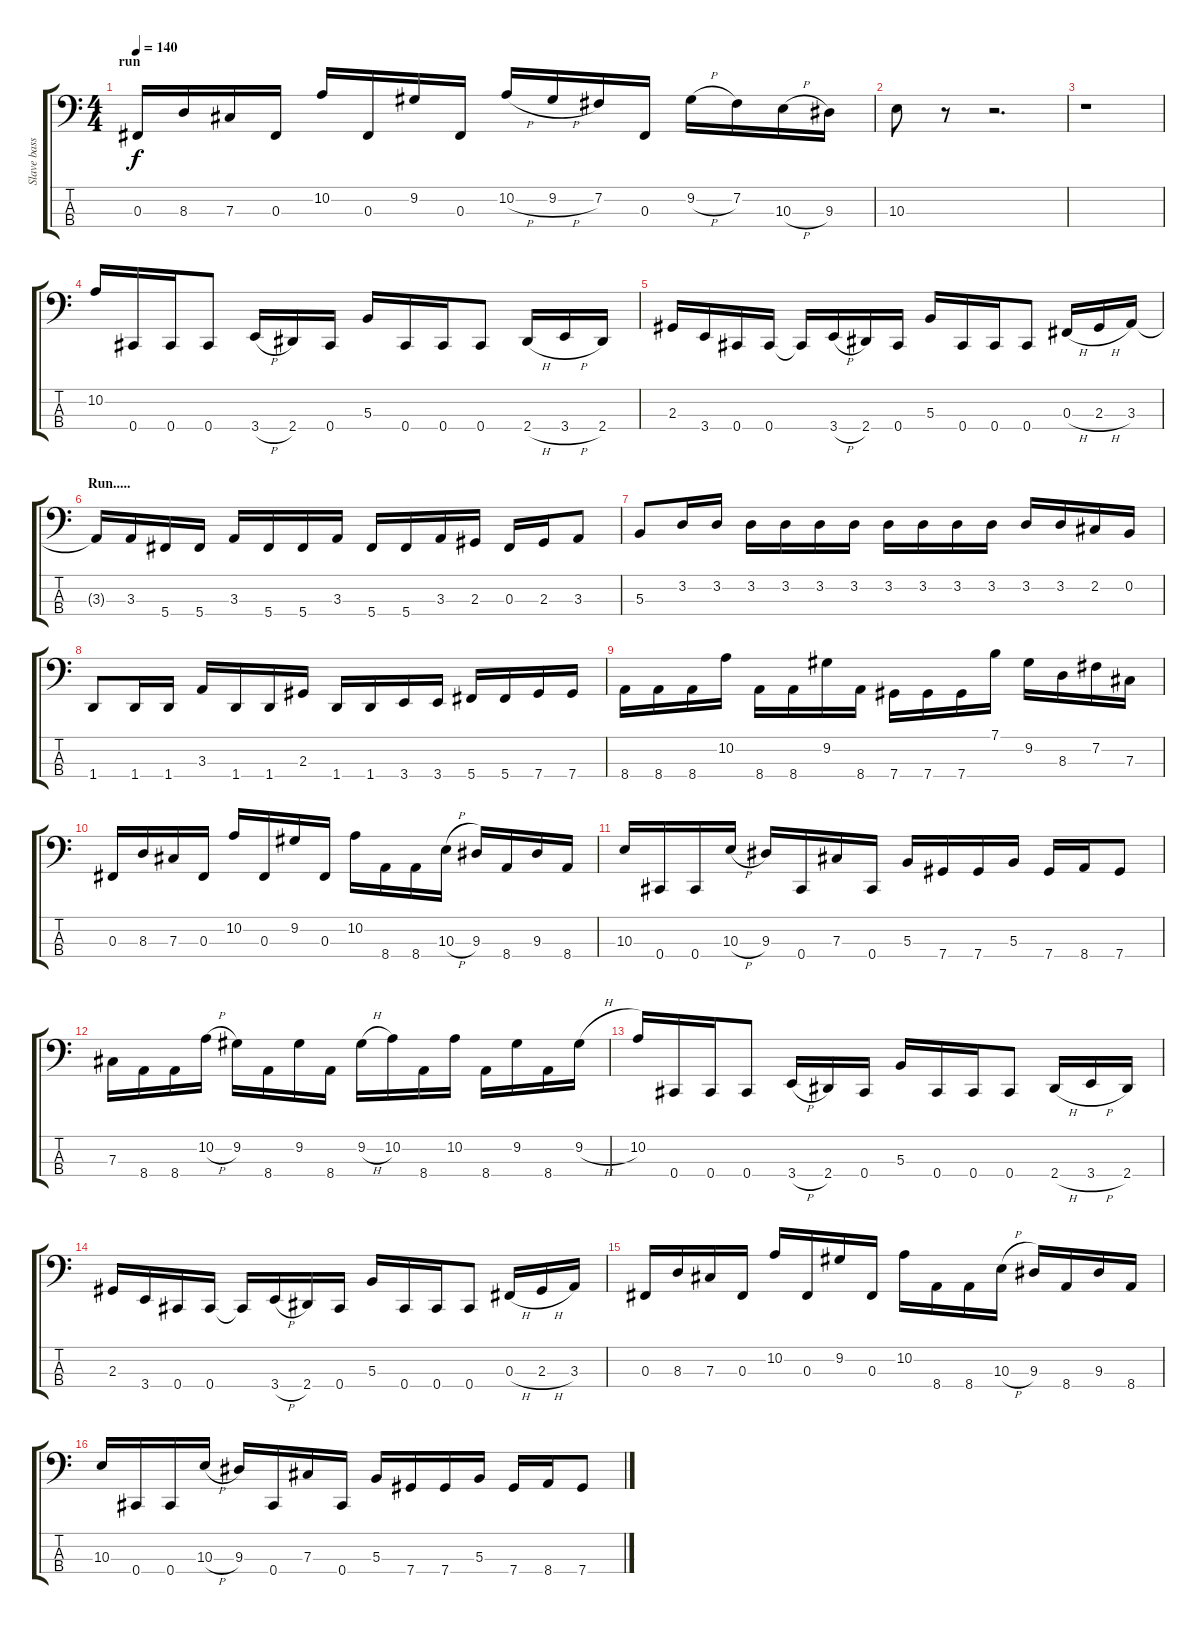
\track ("Slave bass(charles)" "Slave bass") {instrument electricbassfinger}
\staff {score tabs}
\tuning (E2 B1 Gb1 Db1) {hide}
\ts (4 4)
\section ("" "run")
\tempo 140
\clef f4
\ks c
0.3.16{dy f} 8.3.16 7.3.16 0.3.16 10.2.16 0.3.16 9.2.16 0.3.16 10.2{h}.16 9.2{h}.16 7.2.16 0.3.16 9.2{h}.16 7.2.16 10.3{h}.16 9.3.16 |
10.3.8 r.8 r.2{d} |
r.1 |
10.2.16 0.4.16 0.4.16 0.4.8 3.4{h}.16 2.4.16 0.4.16 5.3.16 0.4.16 0.4.16 0.4.8 2.4{h}.16 3.4{h}.16 2.4.16 |
2.3.16 3.4.16 0.4.16 0.4.16 0.4{t}.16 3.4{h}.16 2.4.16 0.4.16 5.3.16 0.4.16 0.4.16 0.4.8 0.3{h}.16 2.3{h}.16 3.3.16 |
\section ("" "Run.....")
3.3{t}.16 3.3.16 5.4.16 5.4.16 3.3.16 5.4.16 5.4.16 3.3.16 5.4.16 5.4.16 3.3.16 2.3.16 0.3.16 2.3.16 3.3.8 |
5.3.8 3.2.16 3.2.16 3.2.16 3.2.16 3.2.16 3.2.16 3.2.16 3.2.16 3.2.16 3.2.16 3.2.16 3.2.16 2.2.16 0.2.16 |
1.4.8 1.4.16 1.4.16 3.3.16 1.4.16 1.4.16 2.3.16 1.4.16 1.4.16 3.4.16 3.4.16 5.4.16 5.4.16 7.4.16 7.4.16 |
8.4.16 8.4.16 8.4.16 10.2.16 8.4.16 8.4.16 9.2.16 8.4.16 7.4.16 7.4.16 7.4.16 7.1.16 9.2.16 8.3.16 7.2.16 7.3.16 |
0.3.16 8.3.16 7.3.16 0.3.16 10.2.16 0.3.16 9.2.16 0.3.16 10.2.16 8.4.16 8.4.16 10.3{h}.16 9.3.16 8.4.16 9.3.16 8.4.16 |
10.3.16 0.4.16 0.4.16 10.3{h}.16 9.3.16 0.4.16 7.3.16 0.4.16 5.3.16 7.4.16 7.4.16 5.3.16 7.4.16 8.4.16 7.4.8 |
7.3.16 8.4.16 8.4.16 10.2{h}.16 9.2.16 8.4.16 9.2.16 8.4.16 9.2{h}.16 10.2.16 8.4.16 10.2.16 8.4.16 9.2.16 8.4.16 9.2{h}.16 |
10.2.16 0.4.16 0.4.16 0.4.8 3.4{h}.16 2.4.16 0.4.16 5.3.16 0.4.16 0.4.16 0.4.8 2.4{h}.16 3.4{h}.16 2.4.16 |
2.3.16 3.4.16 0.4.16 0.4.16 0.4{t}.16 3.4{h}.16 2.4.16 0.4.16 5.3.16 0.4.16 0.4.16 0.4.8 0.3{h}.16 2.3{h}.16 3.3.16 |
0.3.16 8.3.16 7.3.16 0.3.16 10.2.16 0.3.16 9.2.16 0.3.16 10.2.16 8.4.16 8.4.16 10.3{h}.16 9.3.16 8.4.16 9.3.16 8.4.16 |
10.3.16 0.4.16 0.4.16 10.3{h}.16 9.3.16 0.4.16 7.3.16 0.4.16 5.3.16 7.4.16 7.4.16 5.3.16 7.4.16 8.4.16 7.4.8
